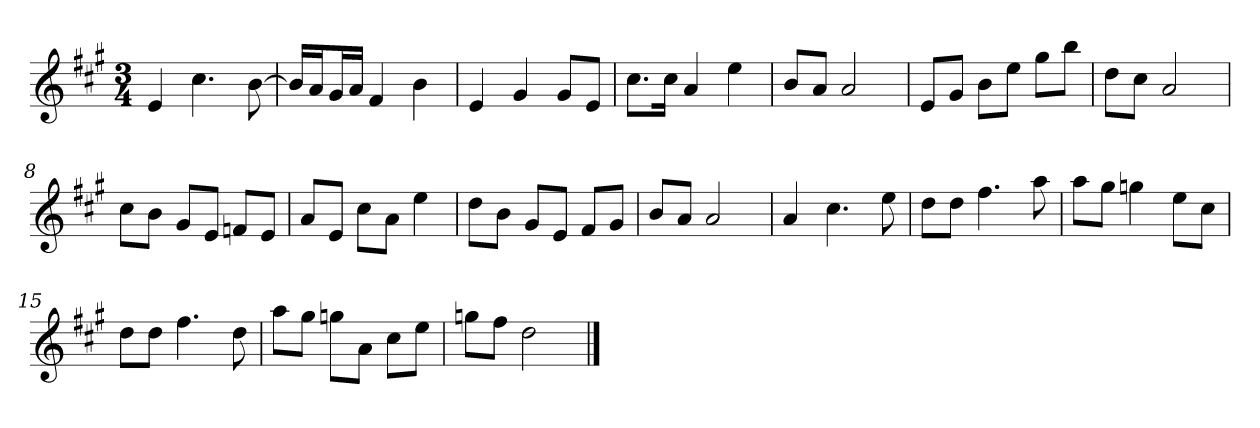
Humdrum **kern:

**kern
*part1
*staff1
*clefG2
*k[f#c#g#]
*A:
*M3/4
=
4e
4.cc#
[8b
=2
16b/LL]
16a/J
16g#/L
16a/JJ
4f#
4b
=3
4e
4g#
8g#/L
8e/J
=4
8.cc#\L
16cc#\Jk
4a
4ee
=5y
8b/L
8a/J
2a
=6y
8e/L
8g#/J
8b\L
8ee\J
8gg#\L
8bb\J
=7
8dd\L
8cc#\J
2a
=8
8cc#\L
8b\J
8g#/L
8e/J
8fn/L
8e/J
=9
8a/L
8e/J
8cc#\L
8a\J
4ee
=10y
8dd\L
8b\J
8g#/L
8e/J
8f#/L
8g#/J
=11
8b/L
8a/J
2a
=12y
4a
4.cc#
8ee
=13
8dd\L
8dd\J
4.ff#
8aa
=14
8aa\L
8gg#\J
4ggn
8ee\L
8cc#\J
=15
8dd\L
8dd\J
4.ff#
8dd
=16y
8aa\L
8gg#\J
8ggn\L
8a\J
8cc#\L
8ee\J
=17
8ggn\L
8ff#\J
2dd
==
*-
